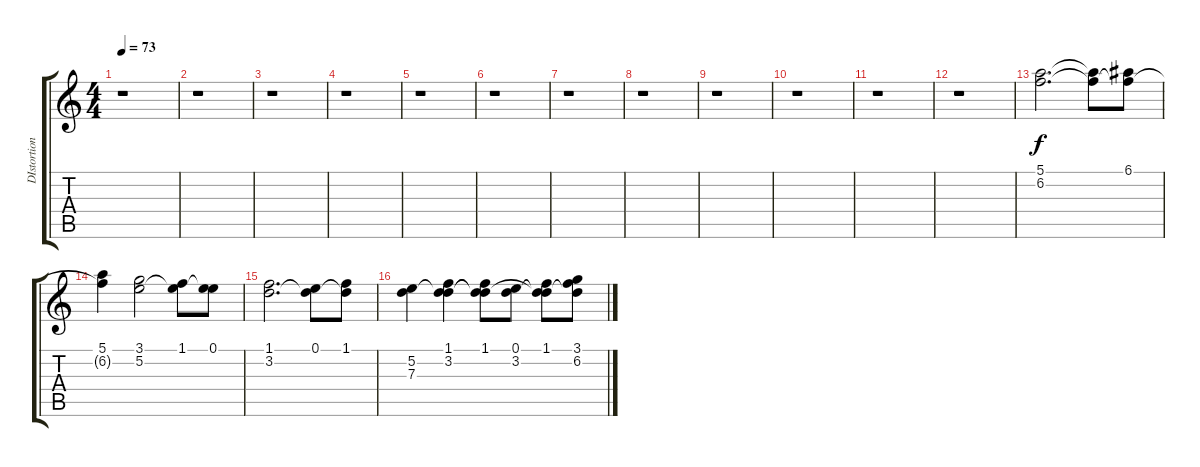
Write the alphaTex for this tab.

\track ("DIstortion Guitar 2/Extra Inst" "DIstortion") {instrument distortionguitar}
\staff {score tabs}
\tuning (E4 B3 G3 D3 A2 E2) {hide}
\ts (4 4)
\tempo 73
\clef g2
\ks c
r.1{dy f} |
r.1 |
r.1 |
r.1 |
r.1 |
r.1 |
r.1 |
r.1 |
r.1 |
r.1 |
r.1 |
r.1 |
(5.1 6.2).2{d} (5.1{t} 6.2{t}).8 (6.1 6.2{t}).8 |
(5.1 6.2{t}).4 (3.1 5.2).2 (1.1 5.2{t}).8 (0.1 5.2{t}).8 |
(1.1 3.2).2{d} (0.1 3.2{t}).8 (1.1 3.2{t}).8 |
(5.2 7.3).4 (1.1 3.2 7.3{t}).4 (1.1 3.2{t} 7.3{t}).8 (0.1 3.2).8 (1.1 3.2{t} 7.3{t}).8 (3.1 6.2 7.3{t}).8
